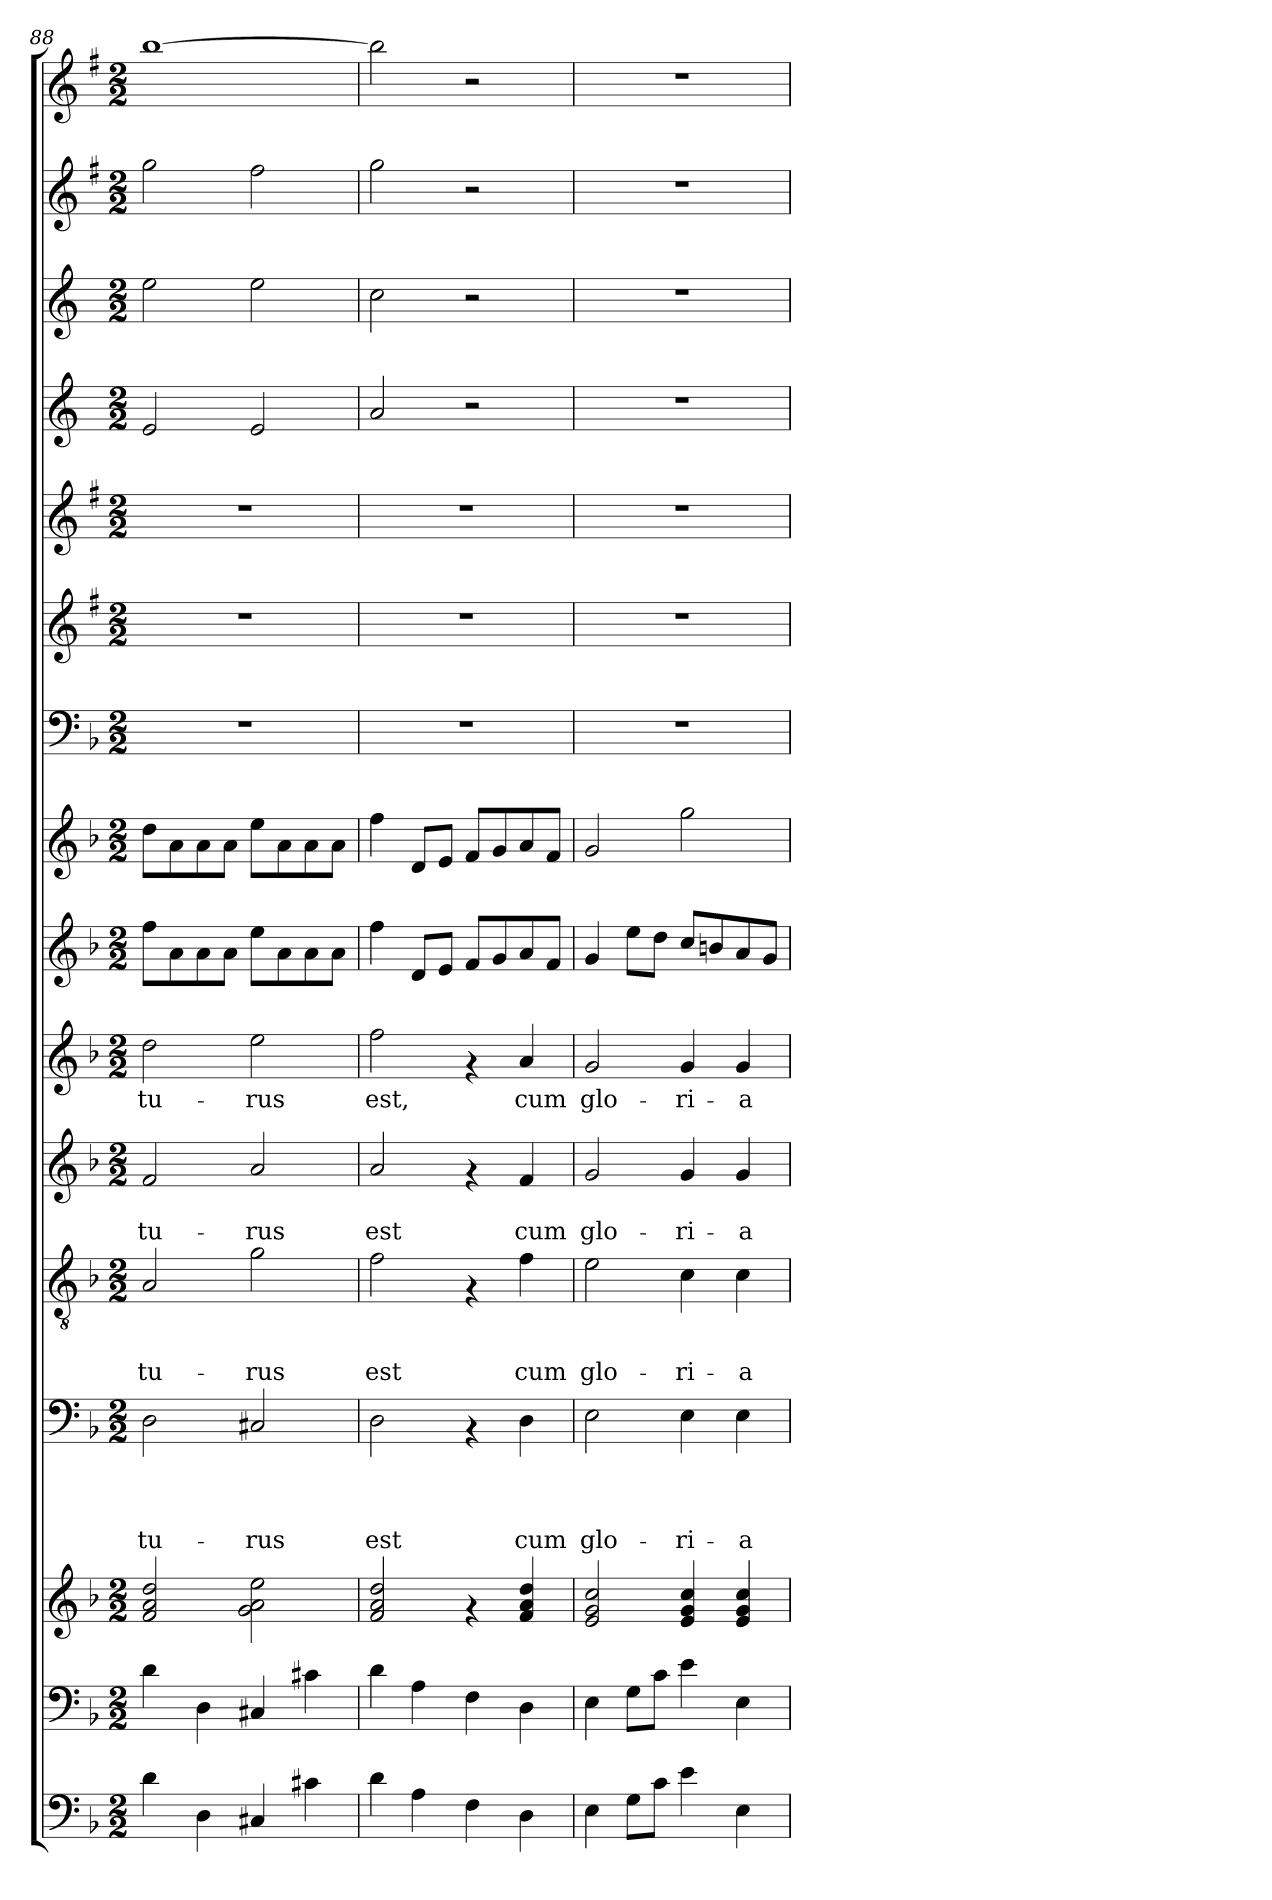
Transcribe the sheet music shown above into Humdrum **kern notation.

**kern	**kern	**kern	**kern	**text	**text	**text	**text	**kern	**text	**text	**text	**kern	**text	**text	**kern	**text	**kern	**kern	**kern	**kern	**kern	**kern	**kern	**kern	**kern
*part15	*part14	*part14	*part13	*part13	*part13	*part13	*part13	*part12	*part12	*part12	*part12	*part11	*part11	*part11	*part10	*part10	*part9	*part8	*part7	*part6	*part5	*part4	*part3	*part2	*part1
*staff16	*staff15	*staff14	*staff13	*staff13	*staff13	*staff13	*staff13	*staff12	*staff12	*staff12	*staff12	*staff11	*staff11	*staff11	*staff10	*staff10	*staff9	*staff8	*staff7	*staff6	*staff5	*staff4	*staff3	*staff2	*staff1
*clefF4	*clefF4	*clefG2	*clefF4	*	*	*	*	*clefGv2	*	*	*	*clefG2	*	*	*clefG2	*	*clefG2	*clefG2	*clefF4	*clefG2	*clefG2	*clefG2	*clefG2	*clefG2	*clefG2
*	*	*	*	*	*	*	*	*	*	*	*	*	*	*	*	*	*	*	*	*ITrd1c2	*ITrd1c2	*ITrd-3c-5	*ITrd-3c-5	*ITrd1c2	*ITrd1c2
*k[b-]	*k[b-]	*k[b-]	*k[b-]	*	*	*	*	*k[b-]	*	*	*	*k[b-]	*	*	*k[b-]	*	*k[b-]	*k[b-]	*k[b-]	*k[b-]	*k[b-]	*k[b-]	*k[b-]	*k[b-]	*k[b-]
*F:	*F:	*F:	*F:	*	*	*	*	*F:	*	*	*	*F:	*	*	*F:	*	*F:	*F:	*F:	*F:	*F:	*F:	*F:	*F:	*F:
*M2/2	*M2/2	*M2/2	*M2/2	*	*	*	*	*M2/2	*	*	*	*M2/2	*	*	*M2/2	*	*M2/2	*M2/2	*M2/2	*M2/2	*M2/2	*M2/2	*M2/2	*M2/2	*M2/2
=88	=88	=88	=88	=88	=88	=88	=88	=88	=88	=88	=88	=88	=88	=88	=88	=88	=88	=88	=88	=88	=88	=88	=88	=88	=88
!	!	!	!	!	!	!	!LO:LY:b	!	!	!	!LO:LY:b	!	!	!LO:LY:b	!	!LO:LY:b	!	!	!	!	!	!	!	!	!
4d\	4d\	2f/ 2a/ 2dd/	2D\	.	.	.	-tu-	2A/	.	.	-tu-	2f/	.	-tu-	2dd\	-tu-	8ff\L	8dd\L	1r	1r	1r	2a/	2aa\	2ff\	[>1aa
.	.	.	.	.	.	.	.	.	.	.	.	.	.	.	.	.	8a\	8a\	.	.	.	.	.	.	.
4D\	4D\	.	.	.	.	.	.	.	.	.	.	.	.	.	.	.	8a\	8a\	.	.	.	.	.	.	.
.	.	.	.	.	.	.	.	.	.	.	.	.	.	.	.	.	8a\J	8a\J	.	.	.	.	.	.	.
!	!	!	!	!	!	!	!LO:LY:b	!	!	!	!LO:LY:b	!	!	!LO:LY:b	!	!LO:LY:b	!	!	!	!	!	!	!	!	!
4C#X/	4C#X/	2g\ 2a\ 2ee\	2C#X/	.	.	.	-rus	2g\	.	.	-rus	2a/	.	-rus	2ee\	-rus	8ee\L	8ee\L	.	.	.	2a/	2aa\	2ee\	.
.	.	.	.	.	.	.	.	.	.	.	.	.	.	.	.	.	8a\	8a\	.	.	.	.	.	.	.
4c#X\	4c#X\	.	.	.	.	.	.	.	.	.	.	.	.	.	.	.	8a\	8a\	.	.	.	.	.	.	.
.	.	.	.	.	.	.	.	.	.	.	.	.	.	.	.	.	8a\J	8a\J	.	.	.	.	.	.	.
!!LO:PB:g=z
=89	=89	=89	=89	=89	=89	=89	=89	=89	=89	=89	=89	=89	=89	=89	=89	=89	=89	=89	=89	=89	=89	=89	=89	=89	=89
!	!	!	!	!	!	!	!LO:LY:b	!	!	!	!LO:LY:b	!	!	!LO:LY:b	!	!LO:LY:b	!	!	!	!	!	!	!	!	!
4d\	4d\	2f/ 2a/ 2dd/	2D\	.	.	.	est	2f\	.	.	est	2a/	.	est	2ff\	est,	4ff\	4ff\	1r	1r	1r	2dd/	2ff\	2ff\	2aa\]
4A\	4A\	.	.	.	.	.	.	.	.	.	.	.	.	.	.	.	8d/L	8d/L	.	.	.	.	.	.	.
.	.	.	.	.	.	.	.	.	.	.	.	.	.	.	.	.	8e/J	8e/J	.	.	.	.	.	.	.
4F\	4F\	4rf	4rAA	.	.	.	.	4rF	.	.	.	4rf	.	.	4rf	.	8f/L	8f/L	.	.	.	2r	2r	2r	2r
.	.	.	.	.	.	.	.	.	.	.	.	.	.	.	.	.	8g/	8g/	.	.	.	.	.	.	.
!	!	!	!	!	!	!	!LO:LY:b	!	!	!	!LO:LY:b	!	!	!LO:LY:b	!	!LO:LY:b	!	!	!	!	!	!	!	!	!
4D\	4D\	4f/ 4a/ 4dd/	4D\	.	.	.	cum	4f\	.	.	cum	4f/	.	cum	4a/	cum	8a/	8a/	.	.	.	.	.	.	.
.	.	.	.	.	.	.	.	.	.	.	.	.	.	.	.	.	8f/J	8f/J	.	.	.	.	.	.	.
=90	=90	=90	=90	=90	=90	=90	=90	=90	=90	=90	=90	=90	=90	=90	=90	=90	=90	=90	=90	=90	=90	=90	=90	=90	=90
!	!	!	!	!	!	!	!LO:LY:b	!	!	!	!LO:LY:b	!	!	!LO:LY:b	!	!LO:LY:b	!	!	!	!	!	!	!	!	!
4E\	4E\	2e/ 2g/ 2cc/	2E\	.	.	.	glo-	2e\	.	.	glo-	2g/	.	glo-	2g/	glo-	4g/	2g/	1r	1r	1r	1r	1r	1r	1r
8G\L	8G\L	.	.	.	.	.	.	.	.	.	.	.	.	.	.	.	8ee\L	.	.	.	.	.	.	.	.
8c\J	8c\J	.	.	.	.	.	.	.	.	.	.	.	.	.	.	.	8dd\J	.	.	.	.	.	.	.	.
!	!	!	!	!	!	!	!LO:LY:b	!	!	!	!LO:LY:b	!	!	!LO:LY:b	!	!LO:LY:b	!	!	!	!	!	!	!	!	!
4e\	4e\	4e/ 4g/ 4cc/	4E\	.	.	.	-ri-	4c\	.	.	-ri-	4g/	.	-ri-	4g/	-ri-	8cc/L	2gg\	.	.	.	.	.	.	.
.	.	.	.	.	.	.	.	.	.	.	.	.	.	.	.	.	8bn/	.	.	.	.	.	.	.	.
!	!	!	!	!	!	!	!LO:LY:b	!	!	!	!LO:LY:b	!	!	!LO:LY:b	!	!LO:LY:b	!	!	!	!	!	!	!	!	!
4E\	4E\	4e/ 4g/ 4cc/	4E\	.	.	.	-a	4c\	.	.	-a	4g/	.	-a	4g/	-a	8a/	.	.	.	.	.	.	.	.
.	.	.	.	.	.	.	.	.	.	.	.	.	.	.	.	.	8g/J	.	.	.	.	.	.	.	.
=	=	=	=	=	=	=	=	=	=	=	=	=	=	=	=	=	=	=	=	=	=	=	=	=	=
*-	*-	*-	*-	*-	*-	*-	*-	*-	*-	*-	*-	*-	*-	*-	*-	*-	*-	*-	*-	*-	*-	*-	*-	*-	*-
